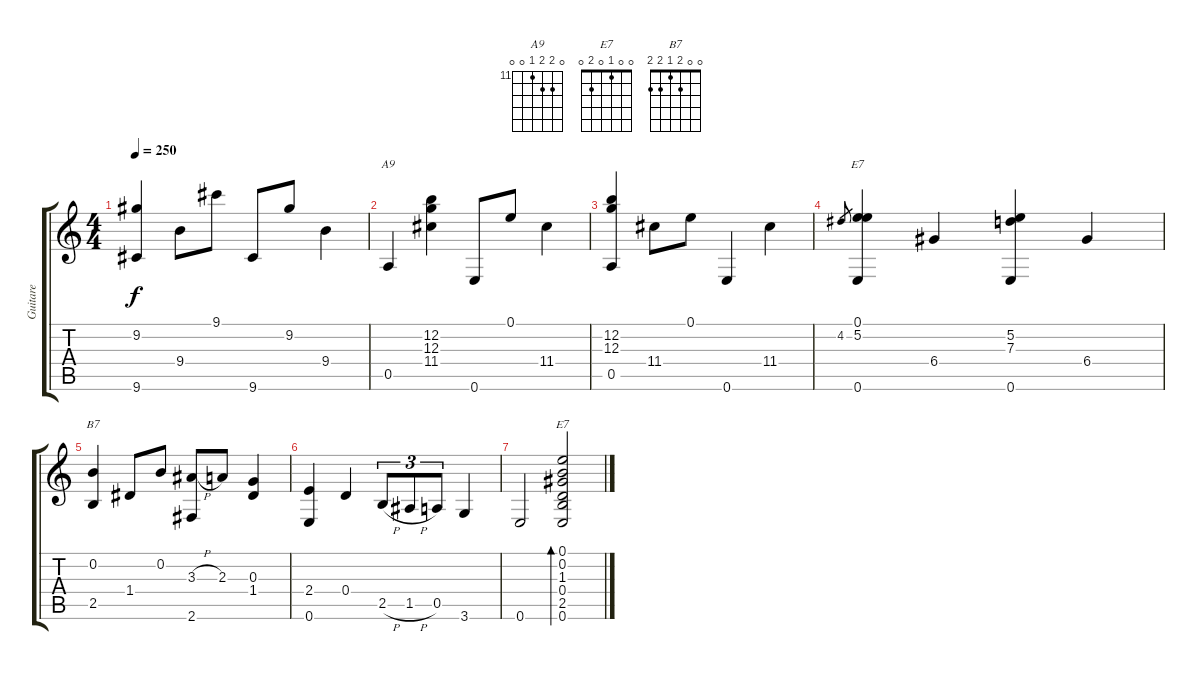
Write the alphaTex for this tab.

\track ("Guitare" "Guitare") {instrument acousticguitarnylon}
\staff {score tabs}
\tuning (E4 B3 G3 D3 A2 E2) {hide}
\chord ("A9" 0 12 12 11 0 0) {firstfret 11}
\chord ("E7" 0 5 7 6 0 0) {firstfret 5}
\chord ("B7" 0 0 2 1 2 2)
\chord ("E7" 0 0 1 0 2 0)
\ts (4 4)
\tempo 250
\clef g2
\ks c
(9.2 9.6).4{dy f} 9.4.8 9.1.8 9.6.8 9.2.8 9.4.4 |
0.5.4{ch "A9"} (12.2 12.3 11.4).4 0.6.8 0.1.8 11.4.4 |
(12.2 12.3 0.5).4 11.4.8 0.1.8 0.6.4 11.4.4 |
4.2.8{gr} (0.1 5.2 0.6).4{ch "E7"} 6.4.4 (5.2 7.3 0.6).4 6.4.4 |
(0.2 2.5).4{ch "B7"} 1.4.8 0.2.8 (3.3{h} 2.6).8 2.3.8 (0.3 1.4).4 |
(2.4 0.6).4 0.4.4 2.5{h}.8{tu (3 2)} 1.5{h}.8{tu (3 2)} 0.5.8{tu (3 2)} 3.6.4 |
0.6.2 (0.1 0.2 1.3 0.4 2.5 0.6).2{bd 240 ch "E7"}
